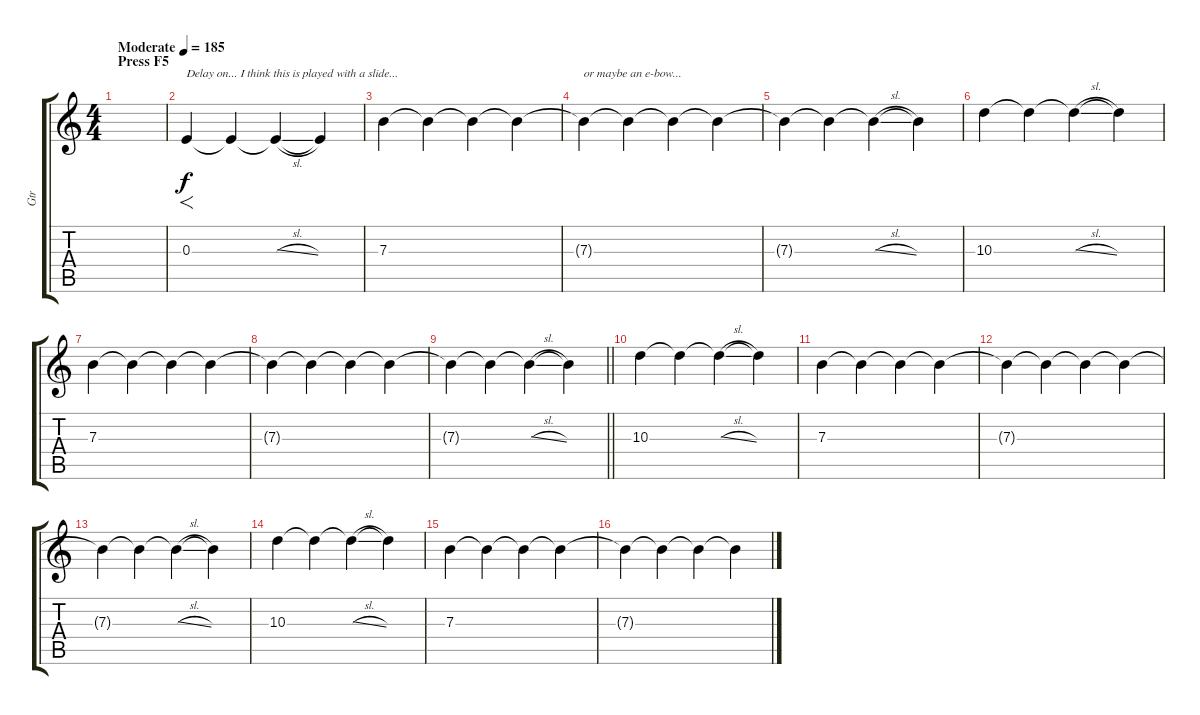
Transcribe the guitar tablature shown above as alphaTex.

\track ("Gtr" "Gtr") {instrument overdrivenguitar}
\staff {score tabs}
\tuning (Db4 Ab3 E3 B2 Gb2 Db2) {hide}
\ts (4 4)
\section ("" "Press F5")
\tempo (185 "Moderate")
\clef g2
\ks c
|
0.3.4{f txt "Delay on... I think this is played with a slide..." instrument pad2warm} 0.3{t}.4 0.3{sl t}.4 0.3{t}.4 |
7.3.4 7.3{t}.4 7.3{t}.4 7.3{t}.4 |
7.3{t}.4{txt "or maybe an e-bow..."} 7.3{t}.4 7.3{t}.4 7.3{t}.4 |
7.3{t}.4 7.3{t}.4 7.3{sl t}.4 7.3{t}.4 |
10.3.4 10.3{t}.4 10.3{sl t}.4 10.3{t}.4 |
7.3.4 7.3{t}.4 7.3{t}.4 7.3{t}.4 |
7.3{t}.4 7.3{t}.4 7.3{t}.4 7.3{t}.4 |
\barLineRight lightlight
7.3{t}.4 7.3{t}.4 7.3{sl t}.4 7.3{t}.4 |
\section ("" "")
10.3.4 10.3{t}.4 10.3{sl t}.4 10.3{t}.4 |
7.3.4 7.3{t}.4 7.3{t}.4 7.3{t}.4 |
7.3{t}.4 7.3{t}.4 7.3{t}.4 7.3{t}.4 |
7.3{t}.4 7.3{t}.4 7.3{sl t}.4 7.3{t}.4 |
10.3.4 10.3{t}.4 10.3{sl t}.4 10.3{t}.4 |
7.3.4 7.3{t}.4 7.3{t}.4 7.3{t}.4 |
7.3{t}.4 7.3{t}.4 7.3{t}.4 7.3{t}.4
